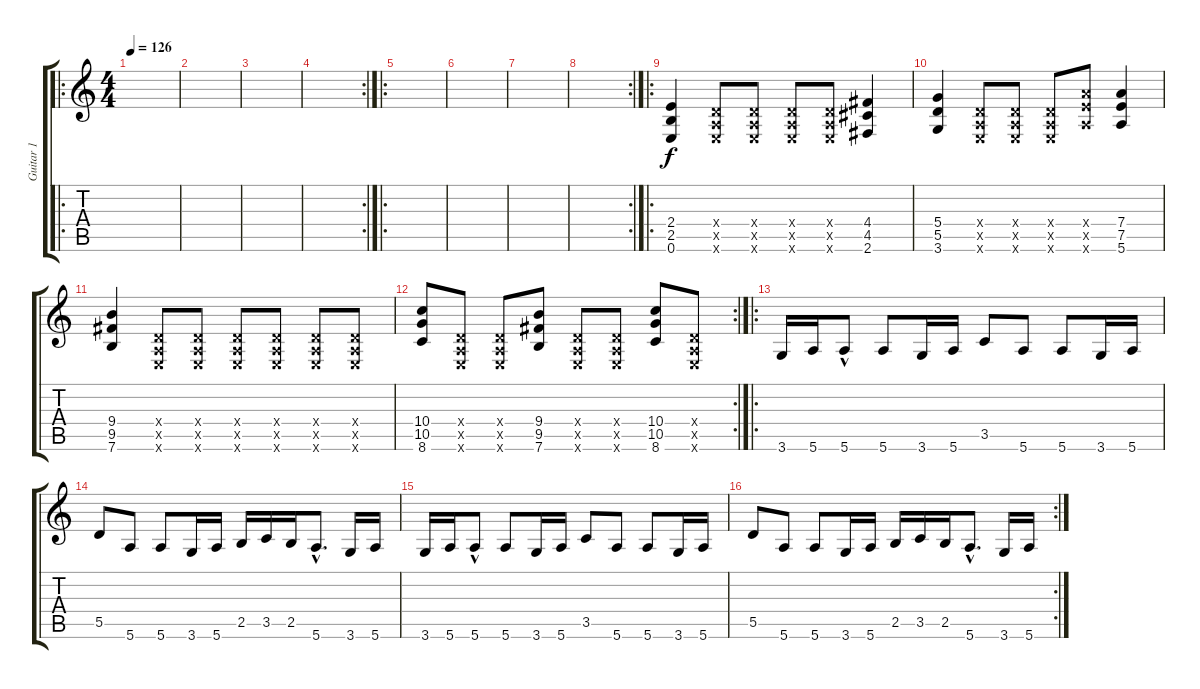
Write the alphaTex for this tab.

\track ("Guitar 1" "Guitar 1") {instrument distortionguitar}
\staff {score tabs}
\tuning (E4 B3 G3 D3 A2 E2) {hide}
\ro
\ts (4 4)
\tempo 126
\clef g2
\ks c
|
|
|
\rc 2
|
\ro
|
|
|
\rc 2
|
\ro
(2.4 2.5 0.6).4 (0.4{x} 0.5{x} 0.6{x}).8 (0.4{x} 0.5{x} 0.6{x}).8 (0.4{x} 0.5{x} 0.6{x}).8 (0.4{x} 0.5{x} 0.6{x}).8 (4.4 4.5 2.6).4 |
(5.4 5.5 3.6).4 (0.4{x} 0.5{x} 0.6{x}).8 (0.4{x} 0.5{x} 0.6{x}).8 (0.4{x} 0.5{x} 0.6{x}).8 (7.4{x} 7.5{x} 5.6{x}).8 (7.4 7.5 5.6).4 |
(9.4 9.5 7.6).4 (0.4{x} 0.5{x} 0.6{x}).8 (0.4{x} 0.5{x} 0.6{x}).8 (0.4{x} 0.5{x} 0.6{x}).8 (0.4{x} 0.5{x} 0.6{x}).8 (0.4{x} 0.5{x} 0.6{x}).8 (0.4{x} 0.5{x} 0.6{x}).8 |
\rc 2
(10.4 10.5 8.6).8 (0.4{x} 0.5{x} 0.6{x}).8 (0.4{x} 0.5{x} 0.6{x}).8 (9.4 9.5 7.6).8 (0.4{x} 0.5{x} 0.6{x}).8 (0.4{x} 0.5{x} 0.6{x}).8 (10.4 10.5 8.6).8 (0.4{x} 0.5{x} 0.6{x}).8 |
\ro
3.6.16 5.6.16 5.6{hac}.8 5.6.8 3.6.16 5.6.16 3.5.8 5.6.8 5.6.8 3.6.16 5.6.16 |
5.5.8 5.6.8 5.6.8 3.6.16 5.6.16 2.5.16 3.5.16 2.5.16 5.6{hac}.8{d} 3.6.16 5.6.16 |
3.6.16 5.6.16 5.6{hac}.8 5.6.8 3.6.16 5.6.16 3.5.8 5.6.8 5.6.8 3.6.16 5.6.16 |
\rc 2
5.5.8 5.6.8 5.6.8 3.6.16 5.6.16 2.5.16 3.5.16 2.5.16 5.6{hac}.8{d} 3.6.16 5.6.16
